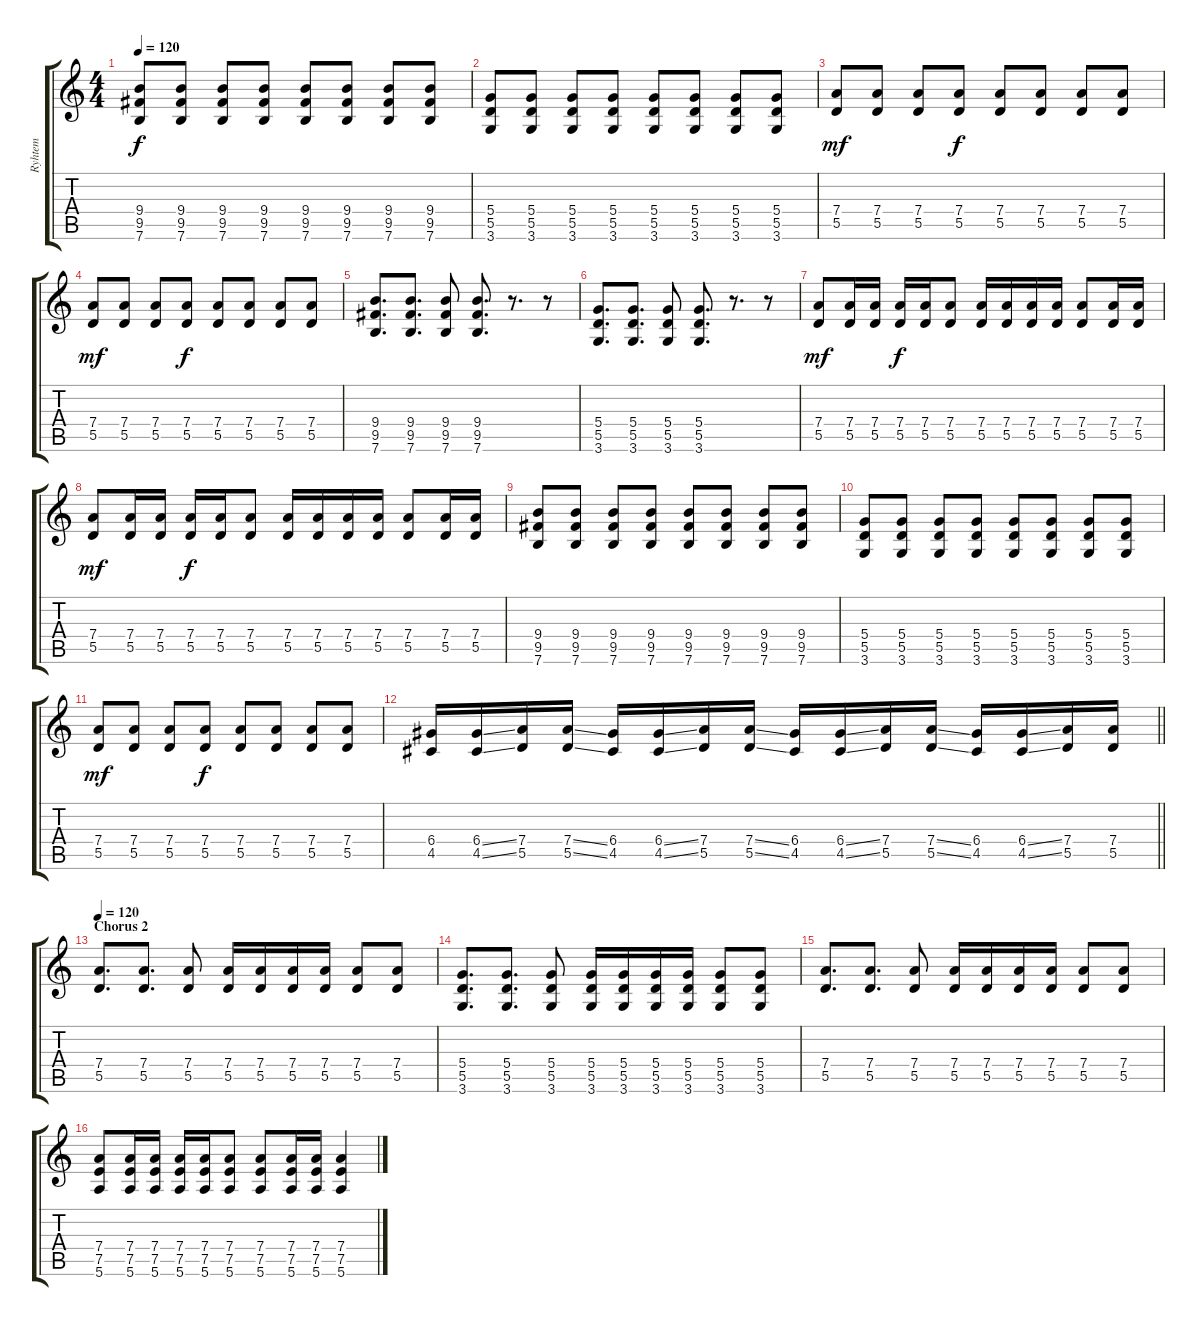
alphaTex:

\track ("Ryhtem" "Ryhtem") {instrument distortionguitar}
\staff {score tabs}
\tuning (E4 B3 G3 D3 A2 E2) {hide}
\ts (4 4)
\tempo 120
\clef g2
\ks c
(9.4 9.5 7.6).8{dy f} (9.4 9.5 7.6).8 (9.4 9.5 7.6).8 (9.4 9.5 7.6).8 (9.4 9.5 7.6).8 (9.4 9.5 7.6).8 (9.4 9.5 7.6).8 (9.4 9.5 7.6).8 |
(5.4 5.5 3.6).8 (5.4 5.5 3.6).8 (5.4 5.5 3.6).8 (5.4 5.5 3.6).8 (5.4 5.5 3.6).8 (5.4 5.5 3.6).8 (5.4 5.5 3.6).8 (5.4 5.5 3.6).8 |
(7.4 5.5).8{dy mf} (7.4 5.5).8 (7.4 5.5).8 (7.4 5.5).8{dy f} (7.4 5.5).8 (7.4 5.5).8 (7.4 5.5).8 (7.4 5.5).8 |
(7.4 5.5).8{dy mf} (7.4 5.5).8 (7.4 5.5).8 (7.4 5.5).8{dy f} (7.4 5.5).8 (7.4 5.5).8 (7.4 5.5).8 (7.4 5.5).8 |
(9.4 9.5 7.6).8{d} (9.4 9.5 7.6).8{d} (9.4 9.5 7.6).8 (9.4 9.5 7.6).8{d} r.8{d} r.8 |
(5.4 5.5 3.6).8{d} (5.4 5.5 3.6).8{d} (5.4 5.5 3.6).8 (5.4 5.5 3.6).8{d} r.8{d} r.8 |
(7.4 5.5).8{dy mf} (7.4 5.5).16 (7.4 5.5).16 (7.4 5.5).16{dy f} (7.4 5.5).16 (7.4 5.5).8 (7.4 5.5).16 (7.4 5.5).16 (7.4 5.5).16 (7.4 5.5).16 (7.4 5.5).8 (7.4 5.5).16 (7.4 5.5).16 |
(7.4 5.5).8{dy mf} (7.4 5.5).16 (7.4 5.5).16 (7.4 5.5).16{dy f} (7.4 5.5).16 (7.4 5.5).8 (7.4 5.5).16 (7.4 5.5).16 (7.4 5.5).16 (7.4 5.5).16 (7.4 5.5).8 (7.4 5.5).16 (7.4 5.5).16 |
(9.4 9.5 7.6).8 (9.4 9.5 7.6).8 (9.4 9.5 7.6).8 (9.4 9.5 7.6).8 (9.4 9.5 7.6).8 (9.4 9.5 7.6).8 (9.4 9.5 7.6).8 (9.4 9.5 7.6).8 |
(5.4 5.5 3.6).8 (5.4 5.5 3.6).8 (5.4 5.5 3.6).8 (5.4 5.5 3.6).8 (5.4 5.5 3.6).8 (5.4 5.5 3.6).8 (5.4 5.5 3.6).8 (5.4 5.5 3.6).8 |
(7.4 5.5).8{dy mf} (7.4 5.5).8 (7.4 5.5).8 (7.4 5.5).8{dy f} (7.4 5.5).8 (7.4 5.5).8 (7.4 5.5).8 (7.4 5.5).8 |
\barLineRight lightlight
(6.4 4.5).16 (6.4{ss} 4.5{ss}).16 (7.4 5.5).16 (7.4{ss} 5.5{ss}).16 (6.4 4.5).16 (6.4{ss} 4.5{ss}).16 (7.4 5.5).16 (7.4{ss} 5.5{ss}).16 (6.4 4.5).16 (6.4{ss} 4.5{ss}).16 (7.4 5.5).16 (7.4{ss} 5.5{ss}).16 (6.4 4.5).16 (6.4{ss} 4.5{ss}).16 (7.4 5.5).16 (7.4 5.5).16 |
\section ("" "Chorus 2")
\tempo 120
(7.4 5.5).8{d} (7.4 5.5).8{d} (7.4 5.5).8 (7.4 5.5).16 (7.4 5.5).16 (7.4 5.5).16 (7.4 5.5).16 (7.4 5.5).8 (7.4 5.5).8 |
(5.4 5.5 3.6).8{d} (5.4 5.5 3.6).8{d} (5.4 5.5 3.6).8 (5.4 5.5 3.6).16 (5.4 5.5 3.6).16 (5.4 5.5 3.6).16 (5.4 5.5 3.6).16 (5.4 5.5 3.6).8 (5.4 5.5 3.6).8 |
(7.4 5.5).8{d} (7.4 5.5).8{d} (7.4 5.5).8 (7.4 5.5).16 (7.4 5.5).16 (7.4 5.5).16 (7.4 5.5).16 (7.4 5.5).8 (7.4 5.5).8 |
(7.4 7.5 5.6).8 (7.4 7.5 5.6).16 (7.4 7.5 5.6).16 (7.4 7.5 5.6).16 (7.4 7.5 5.6).16 (7.4 7.5 5.6).8 (7.4 7.5 5.6).8 (7.4 7.5 5.6).16 (7.4 7.5 5.6).16 (7.4 7.5 5.6).4
